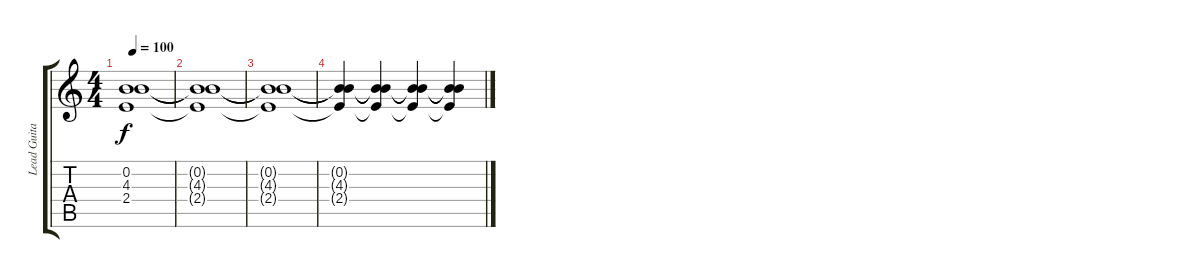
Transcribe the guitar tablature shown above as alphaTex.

\track ("Lead Guitar" "Lead Guita") {instrument distortionguitar}
\staff {score tabs}
\tuning (E4 B3 G3 D3 A2 E2) {hide}
\ts (4 4)
\tempo 100
\clef g2
\ks c
(0.2{t} 4.3{t} 2.4{t}).1{dy f} |
(0.2{t} 4.3{t} 2.4{t}).1 |
(0.2{t} 4.3{t} 2.4{t}).1{volume 13} |
(0.2{t} 4.3{t} 2.4{t}).4{volume 11} (0.2{t} 4.3{t} 2.4{t}).4{volume 8} (0.2{t} 4.3{t} 2.4{t}).4{volume 5} (0.2{t} 4.3{t} 2.4{t}).4{volume 3}
